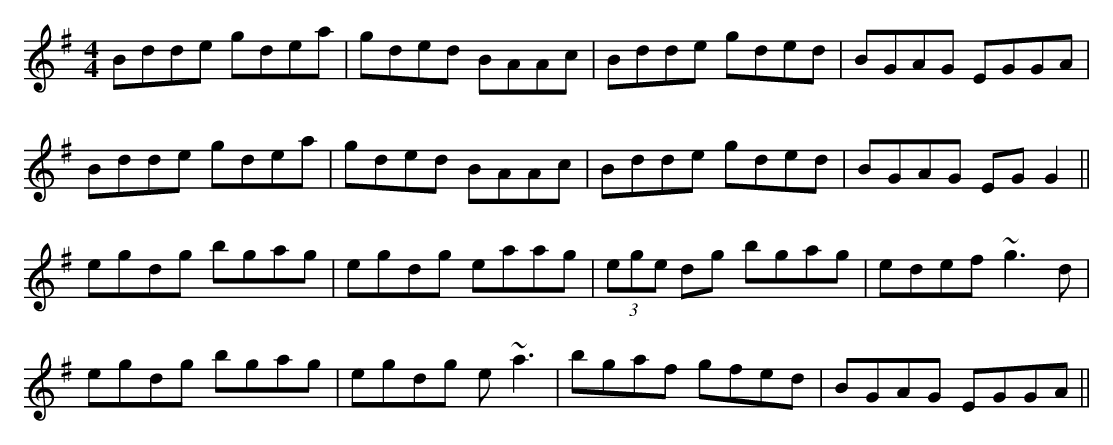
X:1
M:4/4
K:G
Bdde gdea|gded BAAc|Bdde gded|BGAG EGGA|
Bdde gdea|gded BAAc|Bdde gded|BGAG EG G2||
egdg bgag|egdg eaag|(3ege dg bgag|edef ~g3d|
egdg bgag|egdg e~a3|bgaf gfed|BGAG EGGA||
